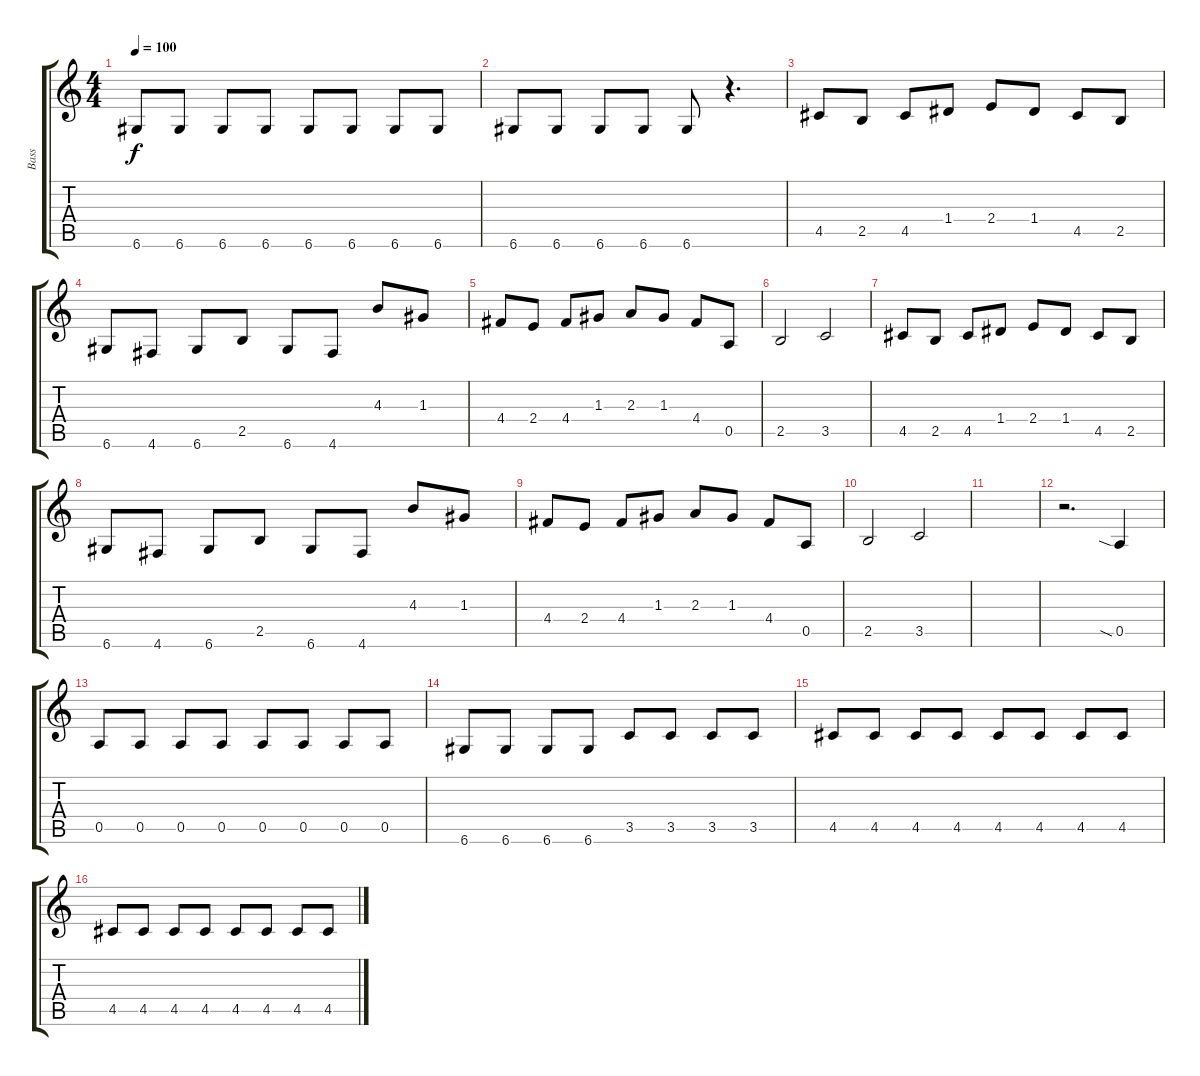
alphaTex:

\track ("Bass" "Bass") {instrument electricbasspick}
\staff {score tabs}
\tuning (E4 B3 G3 D3 A2 D2) {hide}
\ts (4 4)
\tempo 100
\clef g2
\ks c
6.6.8{dy f} 6.6.8 6.6.8 6.6.8 6.6.8 6.6.8 6.6.8 6.6.8 |
6.6.8 6.6.8 6.6.8 6.6.8 6.6.8 r.4{d} |
4.5.8 2.5.8 4.5.8 1.4.8 2.4.8 1.4.8 4.5.8 2.5.8 |
6.6.8 4.6.8 6.6.8 2.5.8 6.6.8 4.6.8 4.3.8 1.3.8 |
4.4.8 2.4.8 4.4.8 1.3.8 2.3.8 1.3.8 4.4.8 0.5.8 |
2.5.2 3.5.2 |
4.5.8 2.5.8 4.5.8 1.4.8 2.4.8 1.4.8 4.5.8 2.5.8 |
6.6.8 4.6.8 6.6.8 2.5.8 6.6.8 4.6.8 4.3.8 1.3.8 |
4.4.8 2.4.8 4.4.8 1.3.8 2.3.8 1.3.8 4.4.8 0.5.8 |
2.5.2 3.5.2 |
|
r.2{d} 0.5{sia}.4 |
0.5.8 0.5.8 0.5.8 0.5.8 0.5.8 0.5.8 0.5.8 0.5.8 |
6.6.8 6.6.8 6.6.8 6.6.8 3.5.8 3.5.8 3.5.8 3.5.8 |
4.5.8 4.5.8 4.5.8 4.5.8 4.5.8 4.5.8 4.5.8 4.5.8 |
4.5.8 4.5.8 4.5.8 4.5.8 4.5.8 4.5.8 4.5.8 4.5.8
